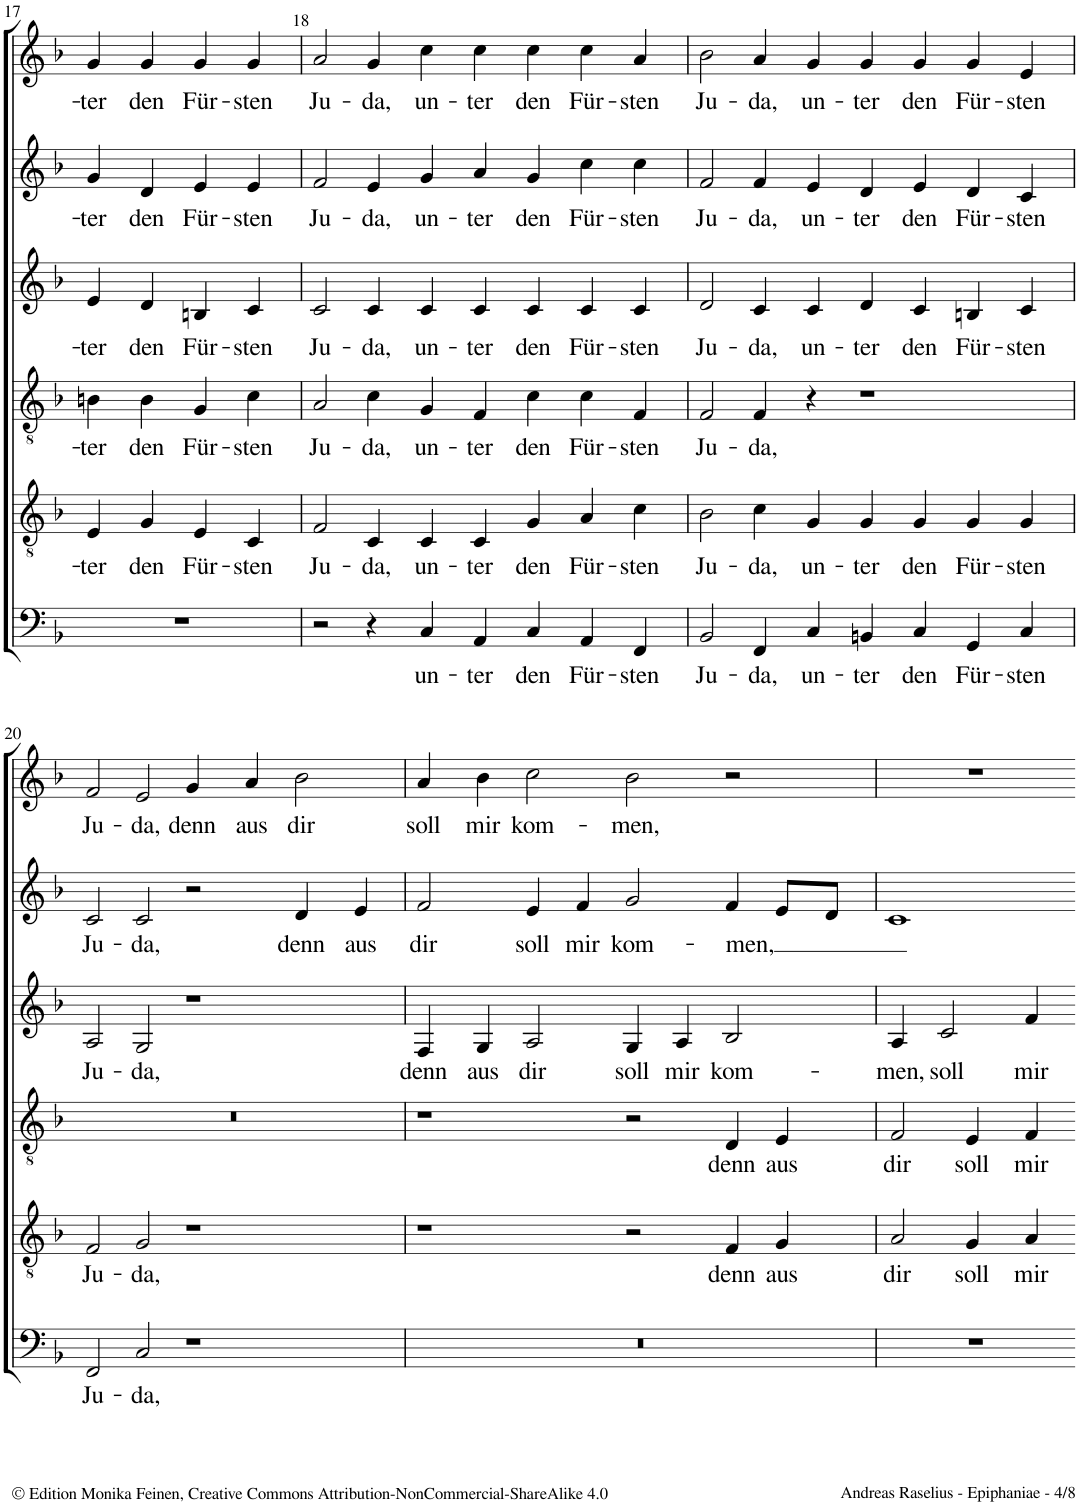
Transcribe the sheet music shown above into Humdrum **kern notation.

**kern	**text	**kern	**text	**kern	**text	**kern	**text	**kern	**text	**kern	**text
*part6	*part6	*part5	*part5	*part4	*part4	*part3	*part3	*part2	*part2	*part1	*part1
*staff6	*staff6	*staff5	*staff5	*staff4	*staff4	*staff3	*staff3	*staff2	*staff2	*staff1	*staff1
*I"Bassus	*	*I"Tenor	*	*I"Quintus	*	*I"Altus	*	*I"Sextus	*	*I"Cantus	*
!!LO:PB:g=z
*clefF4	*	*clefGv2	*	*clefGv2	*	*clefG2	*	*clefG2	*	*clefG2	*
*k[b-]	*	*k[b-]	*	*k[b-]	*	*k[b-]	*	*k[b-]	*	*k[b-]	*
*M4/2	*	*M4/2	*	*M4/2	*	*M4/2	*	*M4/2	*	*M4/2	*
*met(c)	*	*met(c)	*	*met(c)	*	*met(c)	*	*met(c)	*	*met(c)	*
=17	=17	=17	=17	=17	=17	=17	=17	=17	=17	=17	=17
!	!	!	!LO:LY:b	!	!LO:LY:b	!	!LO:LY:b	!	!LO:LY:b	!	!LO:LY:b
0r	.	4E/	-ter	4Bn\	-ter	4e/	-ter	4g/	-ter	4g/	-ter
!	!	!	!LO:LY:b	!	!LO:LY:b	!	!LO:LY:b	!	!LO:LY:b	!	!LO:LY:b
.	.	4G/	den	4B\	den	4d/	den	4d/	den	4g/	den
!	!	!	!LO:LY:b	!	!LO:LY:b	!	!LO:LY:b	!	!LO:LY:b	!	!LO:LY:b
.	.	4E/	Für-	4G/	Für-	4Bn/	Für-	4e/	Für-	4g/	Für-
!	!	!	!LO:LY:b	!	!LO:LY:b	!	!LO:LY:b	!	!LO:LY:b	!	!LO:LY:b
.	.	4C/	-sten	4c\	-sten	4c/	-sten	4e/	-sten	4g/	-sten
.	.	1ryy	.	1ryy	.	1ryy	.	1ryy	.	1ryy	.
=18	=18	=18	=18	=18	=18	=18	=18	=18	=18	=18	=18
!	!	!	!LO:LY:b	!	!LO:LY:b	!	!LO:LY:b	!	!LO:LY:b	!	!LO:LY:b
2r	.	2F/	Ju-	2A/	Ju-	2c/	Ju-	2f/	Ju-	2a/	Ju-
!	!	!	!LO:LY:b	!	!LO:LY:b	!	!LO:LY:b	!	!LO:LY:b	!	!LO:LY:b
4r	.	4C/	-da,	4c\	-da,	4c/	-da,	4e/	-da,	4g/	-da,
!	!LO:LY:b	!	!LO:LY:b	!	!LO:LY:b	!	!LO:LY:b	!	!LO:LY:b	!	!LO:LY:b
4C/	un-	4C/	un-	4G/	un-	4c/	un-	4g/	un-	4cc\	un-
!	!LO:LY:b	!	!LO:LY:b	!	!LO:LY:b	!	!LO:LY:b	!	!LO:LY:b	!	!LO:LY:b
4AA/	-ter	4C/	-ter	4F/	-ter	4c/	-ter	4a/	-ter	4cc\	-ter
!	!LO:LY:b	!	!LO:LY:b	!	!LO:LY:b	!	!LO:LY:b	!	!LO:LY:b	!	!LO:LY:b
4C/	den	4G/	den	4c\	den	4c/	den	4g/	den	4cc\	den
!	!LO:LY:b	!	!LO:LY:b	!	!LO:LY:b	!	!LO:LY:b	!	!LO:LY:b	!	!LO:LY:b
4AA/	Für-	4A/	Für-	4c\	Für-	4c/	Für-	4cc\	Für-	4cc\	Für-
!	!LO:LY:b	!	!LO:LY:b	!	!LO:LY:b	!	!LO:LY:b	!	!LO:LY:b	!	!LO:LY:b
4FF/	-sten	4c\	-sten	4F/	-sten	4c/	-sten	4cc\	-sten	4a/	-sten
=19	=19	=19	=19	=19	=19	=19	=19	=19	=19	=19	=19
!	!LO:LY:b	!	!LO:LY:b	!	!LO:LY:b	!	!LO:LY:b	!	!LO:LY:b	!	!LO:LY:b
2BB-/	Ju-	2B-\	Ju-	2F/	Ju-	2d/	Ju-	2f/	Ju-	2b-\	Ju-
!	!LO:LY:b	!	!LO:LY:b	!	!LO:LY:b	!	!LO:LY:b	!	!LO:LY:b	!	!LO:LY:b
4FF/	-da,	4c\	-da,	4F/	-da,	4c/	-da,	4f/	-da,	4a/	-da,
!	!LO:LY:b	!	!LO:LY:b	!	!	!	!LO:LY:b	!	!LO:LY:b	!	!LO:LY:b
4C/	un-	4G/	un-	4r	.	4c/	un-	4e/	un-	4g/	un-
!	!LO:LY:b	!	!LO:LY:b	!	!	!	!LO:LY:b	!	!LO:LY:b	!	!LO:LY:b
4BBn/	-ter	4G/	-ter	1r	.	4d/	-ter	4d/	-ter	4g/	-ter
!	!LO:LY:b	!	!LO:LY:b	!	!	!	!LO:LY:b	!	!LO:LY:b	!	!LO:LY:b
4C/	den	4G/	den	.	.	4c/	den	4e/	den	4g/	den
!	!LO:LY:b	!	!LO:LY:b	!	!	!	!LO:LY:b	!	!LO:LY:b	!	!LO:LY:b
4GG/	Für-	4G/	Für-	.	.	4Bn/	Für-	4d/	Für-	4g/	Für-
!	!LO:LY:b	!	!LO:LY:b	!	!	!	!LO:LY:b	!	!LO:LY:b	!	!LO:LY:b
4C/	-sten	4G/	-sten	.	.	4c/	-sten	4c/	-sten	4e/	-sten
!!LO:LB:g=z
=20	=20	=20	=20	=20	=20	=20	=20	=20	=20	=20	=20
!	!LO:LY:b	!	!LO:LY:b	!	!	!	!LO:LY:b	!	!LO:LY:b	!	!LO:LY:b
2FF/	Ju-	2F/	Ju-	0r	.	2A/	Ju-	2c/	Ju-	2f/	Ju-
!	!LO:LY:b	!	!LO:LY:b	!	!	!	!LO:LY:b	!	!LO:LY:b	!	!LO:LY:b
2C/	-da,	2G/	-da,	.	.	2G/	-da,	2c/	-da,	2e/	-da,
!	!	!	!	!	!	!	!	!	!	!	!LO:LY:b
1r	.	1r	.	.	.	1r	.	2r	.	4g/	denn
!	!	!	!	!	!	!	!	!	!	!	!LO:LY:b
.	.	.	.	.	.	.	.	.	.	4a/	aus
!	!	!	!	!	!	!	!	!	!LO:LY:b	!	!LO:LY:b
.	.	.	.	.	.	.	.	4d/	denn	2b-\	dir
!	!	!	!	!	!	!	!	!	!LO:LY:b	!	!
.	.	.	.	.	.	.	.	4e/	aus	.	.
=21	=21	=21	=21	=21	=21	=21	=21	=21	=21	=21	=21
!	!	!	!	!	!	!	!LO:LY:b	!	!LO:LY:b	!	!LO:LY:b
0r	.	1r	.	1r	.	4F/	denn	2f/	dir	4a/	soll
!	!	!	!	!	!	!	!LO:LY:b	!	!	!	!LO:LY:b
.	.	.	.	.	.	4G/	aus	.	.	4b-\	mir
!	!	!	!	!	!	!	!LO:LY:b	!	!LO:LY:b	!	!LO:LY:b
.	.	.	.	.	.	2A/	dir	4e/	soll	2cc\	kom-
!	!	!	!	!	!	!	!	!	!LO:LY:b	!	!
.	.	.	.	.	.	.	.	4f/	mir	.	.
!	!	!	!	!	!	!	!LO:LY:b	!	!LO:LY:b	!	!LO:LY:b
.	.	2r	.	2r	.	4G/	soll	2g/	kom-	2b-\	-men,
!	!	!	!	!	!	!	!LO:LY:b	!	!	!	!
.	.	.	.	.	.	4A/	mir	.	.	.	.
!	!	!	!LO:LY:b	!	!LO:LY:b	!	!LO:LY:b	!	!LO:LY:b	!	!
.	.	4F/	denn	4D/	denn	2B-/	kom-	4f/	-men,	2r	.
!	!	!	!LO:LY:b	!	!LO:LY:b	!	!	!	!	!	!
.	.	4G/	aus	4E/	aus	.	.	8e/L	.	.	.
.	.	.	.	.	.	.	.	8d/J	.	.	.
=22	=22	=22	=22	=22	=22	=22	=22	=22	=22	=22	=22
!	!	!	!LO:LY:b	!	!LO:LY:b	!	!LO:LY:b	!	!	!	!
0r	.	2A/	dir	2F/	dir	4A/	-men,	1c	.	0r	.
!	!	!	!	!	!	!	!LO:LY:b	!	!	!	!
.	.	.	.	.	.	2c/	soll	.	.	.	.
!	!	!	!LO:LY:b	!	!LO:LY:b	!	!	!	!	!	!
.	.	4G/	soll	4E/	soll	.	.	.	.	.	.
!	!	!	!LO:LY:b	!	!LO:LY:b	!	!LO:LY:b	!	!	!	!
.	.	4A/	mir	4F/	mir	4f/	mir	.	.	.	.
.	.	1ryy	.	1ryy	.	1ryy	.	1ryy	.	.	.
=-	=-	=-	=-	=-	=-	=-	=-	=-	=-	=-	=-
*-	*-	*-	*-	*-	*-	*-	*-	*-	*-	*-	*-
